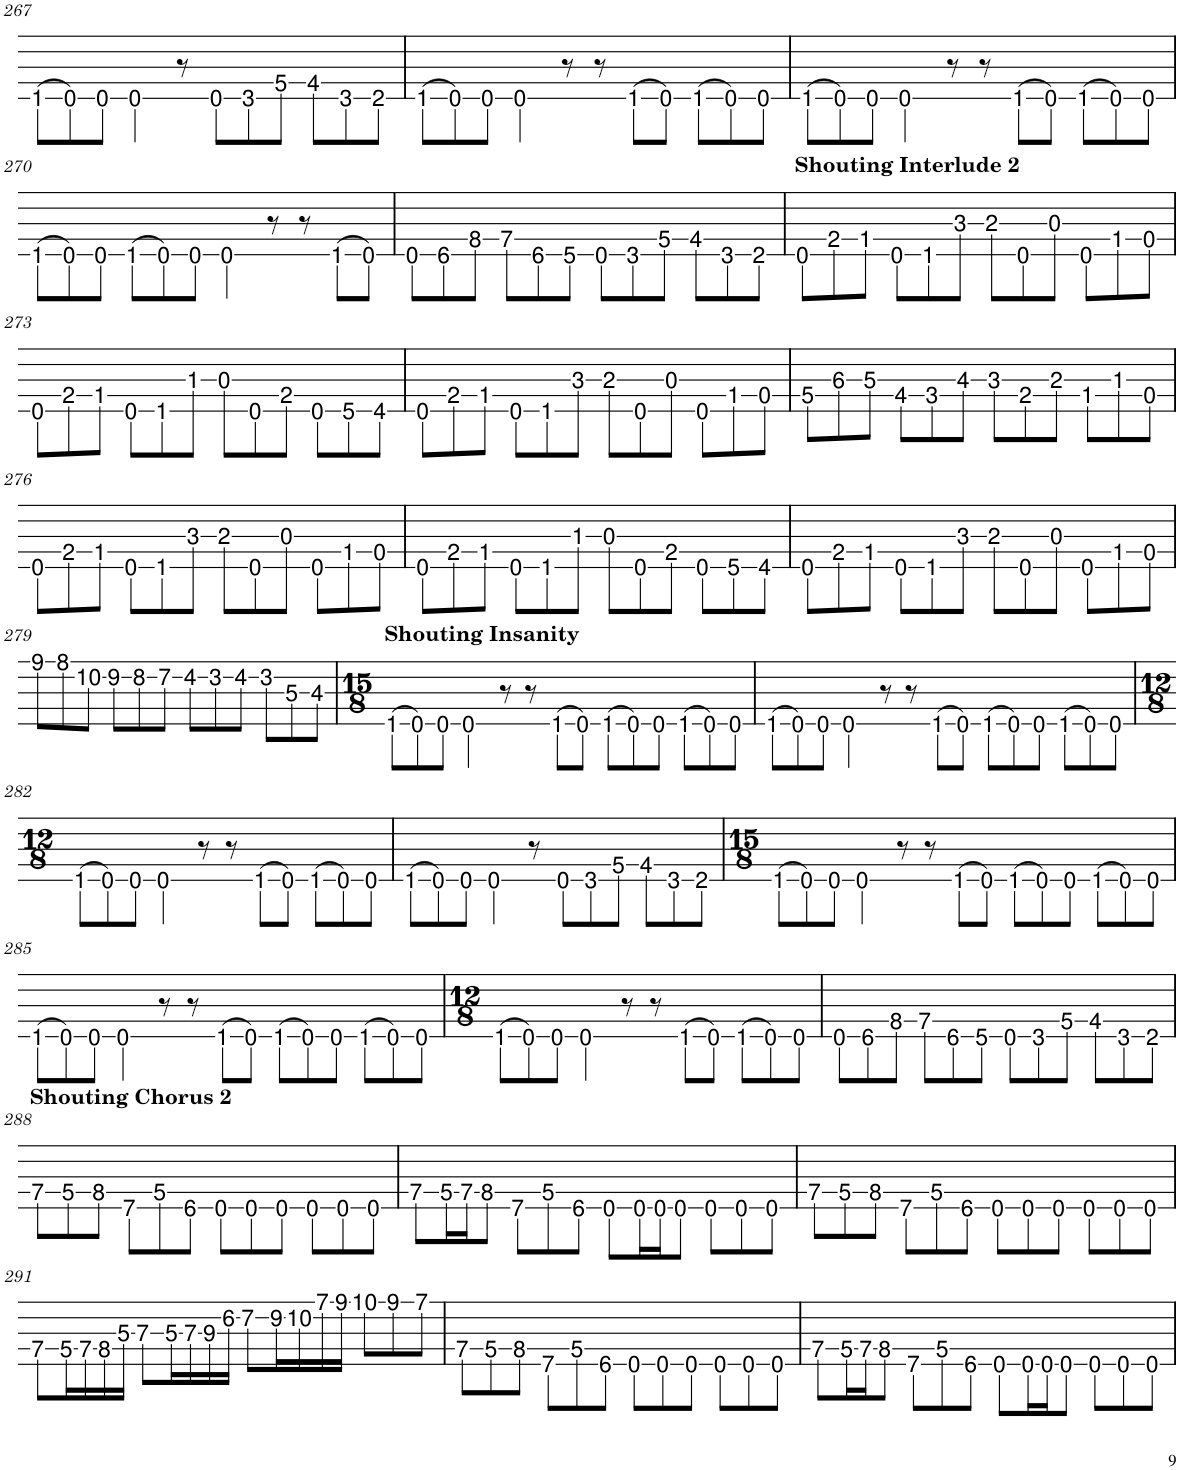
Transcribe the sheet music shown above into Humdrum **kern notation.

**kern
*part1
*staff1
*I"5-String Bass Guitar
*I'5-Str. Bass
!!LO:PB:g=z
*
*Trd7c12
*k[f#c#]
*M12/8
=267
(8CC\L
8BBB\)
8BBB\J
4BBB\
8r
8BBB\L
8DD\
8AA\J
8GG#\L
8DD\
8CC#\J
=268
(8CC\L
8BBB\)
8BBB\J
4BBB\
8r
8r
(8CC\L
8BBB\J)
(8CC\L
8BBB\)
8BBB\J
=269
(8CC\L
8BBB\)
8BBB\J
4BBB\
8r
8r
(8CC\L
8BBB\J)
(8CC\L
8BBB\)
8BBB\J
!!LO:LB:g=z
=270
(8CC\L
8BBB\)
8BBB\J
(8CC\L
8BBB\)
8BBB\J
4BBB\
8r
8r
(8CC\L
8BBB\J)
=271
8BBB\L
8FF\
8C\J
8BB\L
8FF\
8EE\J
8BBB\L
8DD\
8AA\J
8GG#\L
8DD\
8CC#\J
=272
!LO:TX:a:B:t=Shouting Interlude 2
8BBB\L
8FF#\
8FF\J
8BBB\L
8CC\
8C\J
8BB\L
8BBB\
8AA\J
8BBB\L
8FF\
8EE\J
!!LO:LB:g=z
=273
8BBB\L
8FF#\
8FF\J
8BBB\L
8CC\
8AA#\J
8AA\L
8BBB\
8FF#\J
8BBB\L
8EE\
8DD#\J
=274
8BBB\L
8FF#\
8FF\J
8BBB\L
8CC\
8C\J
8BB\L
8BBB\
8AA\J
8BBB\L
8FF\
8EE\J
=275
8AA\L
8D#\
8D\J
8GG#\L
8GG\
8C#\J
8C\L
8FF#\
8BB\J
8FF\L
8AA#\
8EE\J
!!LO:LB:g=z
=276
8BBB\L
8FF#\
8FF\J
8BBB\L
8CC\
8C\J
8BB\L
8BBB\
8AA\J
8BBB\L
8FF\
8EE\J
=277
8BBB\L
8FF#\
8FF\J
8BBB\L
8CC\
8AA#\J
8AA\L
8BBB\
8FF#\J
8BBB\L
8EE\
8DD#\J
=278
8BBB\L
8FF#\
8FF\J
8BBB\L
8CC\
8C\J
8BB\L
8BBB\
8AA\J
8BBB\L
8FF\
8EE\J
!!LO:LB:g=z
=279
8e\L
8d#\
8c\J
8B\L
8A#\
8A\J
8F#\L
8F\
8F#\J
8F\L
8D\
8C#\J
=280
*M15/8
!LO:TX:a:B:t=Shouting Insanity
(8CC\L
8BBB\)
8BBB\J
4BBB\
8r
8r
(8CC\L
8BBB\J)
(8CC\L
8BBB\)
8BBB\J
(8CC\L
8BBB\)
8BBB\J
=281
(8CC\L
8BBB\)
8BBB\J
4BBB\
8r
8r
(8CC\L
8BBB\J)
(8CC\L
8BBB\)
8BBB\J
(8CC\L
8BBB\)
8BBB\J
!!LO:LB:g=z
=282
*M12/8
(8CC\L
8BBB\)
8BBB\J
4BBB\
8r
8r
(8CC\L
8BBB\J)
(8CC\L
8BBB\)
8BBB\J
=283
(8CC\L
8BBB\)
8BBB\J
4BBB\
8r
8BBB\L
8DD\
8AA\J
8GG#\L
8DD\
8CC#\J
=284
*M15/8
(8CC\L
8BBB\)
8BBB\J
4BBB\
8r
8r
(8CC\L
8BBB\J)
(8CC\L
8BBB\)
8BBB\J
(8CC\L
8BBB\)
8BBB\J
!!LO:LB:g=z
=285
(8CC\L
8BBB\)
8BBB\J
4BBB\
8r
8r
(8CC\L
8BBB\J)
(8CC\L
8BBB\)
8BBB\J
(8CC\L
8BBB\)
8BBB\J
=286
*M12/8
(8CC\L
8BBB\)
8BBB\J
4BBB\
8r
8r
(8CC\L
8BBB\J)
(8CC\L
8BBB\)
8BBB\J
=287
8BBB\L
8FF\
8C\J
8BB\L
8FF\
8EE\J
8BBB\L
8DD\
8AA\J
8GG#\L
8DD\
8CC#\J
!!LO:LB:g=z
=288
!LO:TX:a:B:t=Shouting Chorus 2
8BB\L
8AA\
8C\J
8FF#\L
8AA\
8FF\J
8BBB\L
8BBB\
8BBB\J
8BBB\L
8BBB\
8BBB\J
=289
8BB\L
16AA\L
16BB\J
8C\J
8FF#\L
8AA\
8FF\J
8BBB\L
16BBB\L
16BBB\J
8BBB\J
8BBB\L
8BBB\
8BBB\J
=290
8BB\L
8AA\
8C\J
8FF#\L
8AA\
8FF\J
8BBB\L
8BBB\
8BBB\J
8BBB\L
8BBB\
8BBB\J
!!LO:LB:g=z
=291
8BB\L
16AA\L
16BB\
16C\
16D\JJ
8E\L
16D\L
16E\
16F#\
16G#\JJ
8A\L
16B\L
16c\
16d\
16e\JJ
8f\L
8e\
8d\J
=292
8BB\L
8AA\
8C\J
8FF#\L
8AA\
8FF\J
8BBB\L
8BBB\
8BBB\J
8BBB\L
8BBB\
8BBB\J
=293
8BB\L
16AA\L
16BB\J
8C\J
8FF#\L
8AA\
8FF\J
8BBB\L
16BBB\L
16BBB\J
8BBB\J
8BBB\L
8BBB\
8BBB\J
=
*-
